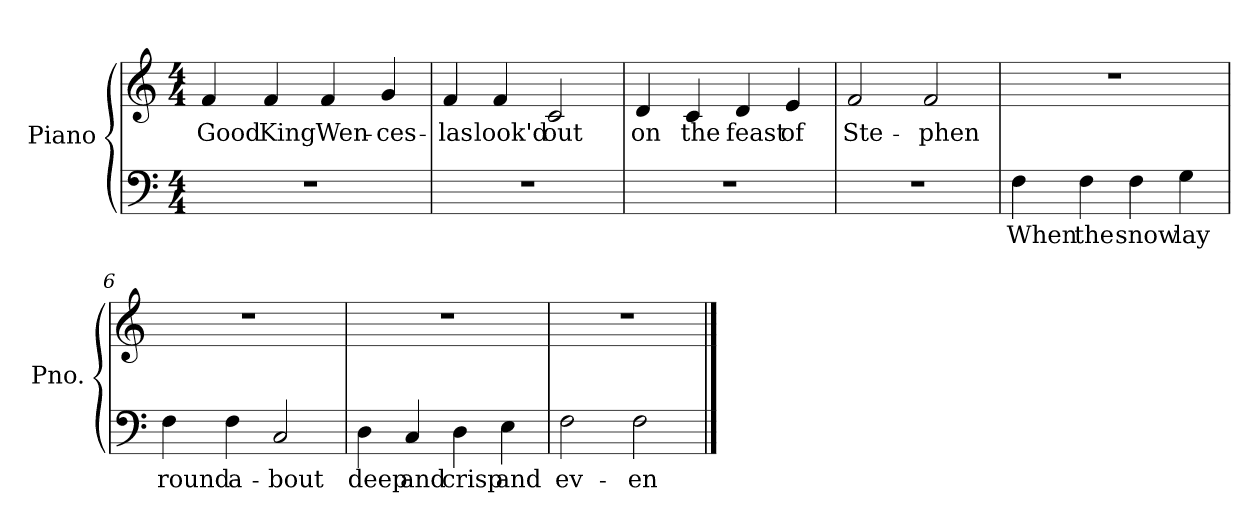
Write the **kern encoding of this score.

**kern	**text	**kern	**text
*part1	*part1	*part1	*part1
*staff2	*staff2	*staff1	*staff1
*I"Piano	*	*	*
*I'Pno.	*	*	*
*clefF4	*	*clefG2	*
*k[]	*	*k[]	*
*C:	*	*C:	*
*M4/4	*	*M4/4	*
=1	=1	=1	=1
!	!	!	!LO:LY:b
1r	.	4f/	Good
!	!	!	!LO:LY:b
.	.	4f/	King
!	!	!	!LO:LY:b
.	.	4f/	Wen-
!	!	!	!LO:LY:b
.	.	4g/	-ces-
=2	=2	=2	=2
!	!	!	!LO:LY:b
1r	.	4f/	-las
!	!	!	!LO:LY:b
.	.	4f/	look'd
!	!	!	!LO:LY:b
.	.	2c/	out
=3	=3	=3	=3
!	!	!	!LO:LY:b
1r	.	4d/	on
!	!	!	!LO:LY:b
.	.	4c/	the
!	!	!	!LO:LY:b
.	.	4d/	feast
!	!	!	!LO:LY:b
.	.	4e/	of
=4	=4	=4	=4
!	!	!	!LO:LY:b
1r	.	2f/	Ste-
!	!	!	!LO:LY:b
.	.	2f/	-phen
=5	=5	=5	=5
!	!LO:LY:b	!	!
4F\	When	1r	.
!	!LO:LY:b	!	!
4F\	the	.	.
!	!LO:LY:b	!	!
4F\	snow	.	.
!	!LO:LY:b	!	!
4G\	lay	.	.
!!LO:LB:g=z
=6	=6	=6	=6
!	!LO:LY:b	!	!
4F\	round	1r	.
!	!LO:LY:b	!	!
4F\	a-	.	.
!	!LO:LY:b	!	!
2C/	-bout	.	.
!!LO:LB:g=z
=7	=7	=7	=7
!	!LO:LY:b	!	!
4D\	deep	1r	.
!	!LO:LY:b	!	!
4C/	and	.	.
!	!LO:LY:b	!	!
4D\	crisp	.	.
!	!LO:LY:b	!	!
4E\	and	.	.
=8	=8	=8	=8
!	!LO:LY:b	!	!
2F\	ev-	1r	.
!	!LO:LY:b	!	!
2F\	-en	.	.
==	==	==	==
*-	*-	*-	*-
